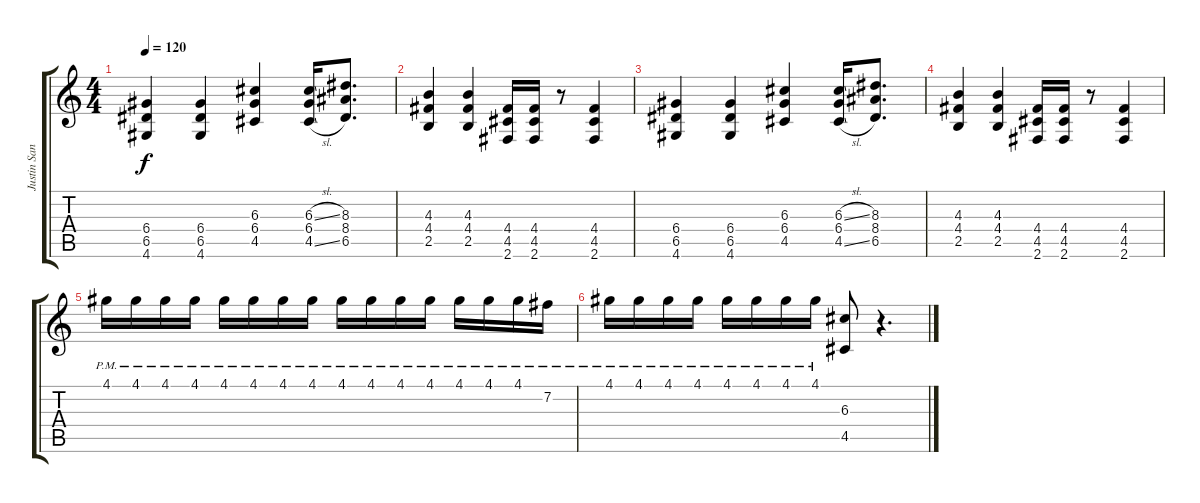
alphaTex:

\track ("Justin Sane" "Justin San") {instrument overdrivenguitar}
\staff {score tabs}
\tuning (E4 B3 G3 D3 A2 E2) {hide}
\ts (4 4)
\tempo 120
\clef g2
\ks c
(6.4 6.5 4.6).4{dy f} (6.4 6.5 4.6).4 (6.3 6.4 4.5).4 (6.3{sl} 6.4 4.5{sl}).16 (8.3 8.4 6.5).8{d} |
(4.3 4.4 2.5).4 (4.3 4.4 2.5).4 (4.4 4.5 2.6).16 (4.4 4.5 2.6).16 r.8 (4.4 4.5 2.6).4 |
(6.4 6.5 4.6).4 (6.4 6.5 4.6).4 (6.3 6.4 4.5).4 (6.3{sl} 6.4 4.5{sl}).16 (8.3 8.4 6.5).8{d} |
(4.3 4.4 2.5).4 (4.3 4.4 2.5).4 (4.4 4.5 2.6).16 (4.4 4.5 2.6).16 r.8 (4.4 4.5 2.6).4 |
4.1{pm}.16 4.1{pm}.16 4.1{pm}.16 4.1{pm}.16 4.1{pm}.16 4.1{pm}.16 4.1{pm}.16 4.1{pm}.16 4.1{pm}.16 4.1{pm}.16 4.1{pm}.16 4.1{pm}.16 4.1{pm}.16 4.1{pm}.16 4.1{pm}.16 7.2{pm}.16 |
4.1{pm}.16 4.1{pm}.16 4.1{pm}.16 4.1{pm}.16 4.1{pm}.16 4.1{pm}.16 4.1{pm}.16 4.1{pm}.16 (6.3 4.5).8 r.4{d}
